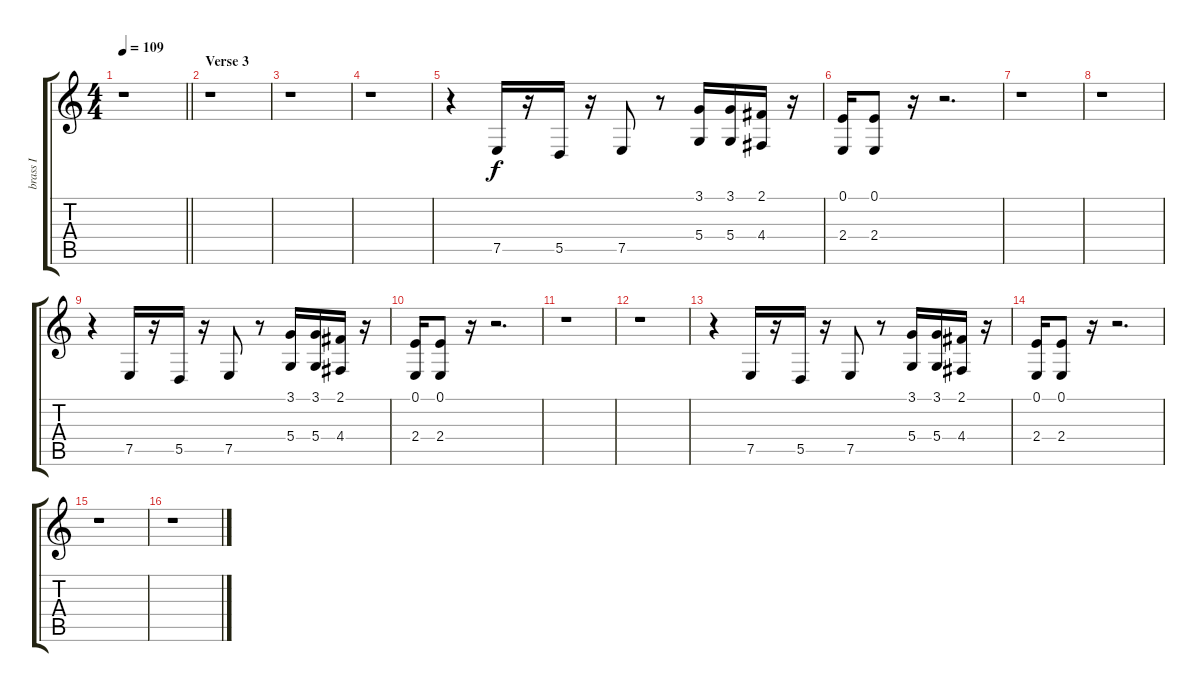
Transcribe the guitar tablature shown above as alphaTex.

\track ("brass I" "brass I") {instrument brasssection}
\staff {score tabs}
\tuning (E4 B3 G3 D3 A2 E2) {hide}
\ts (4 4)
\tempo 109
\clef g2
\barLineRight lightlight
\ks aminor
r.1{dy f} |
\section ("" "Verse 3")
r.1 |
r.1 |
r.1 |
r.4 7.5.16 r.16 5.5.16 r.16 7.5.8 r.8 (3.1 5.4).16 (3.1 5.4).16 (2.1 4.4).16 r.16 |
(0.1 2.4).16 (0.1 2.4).8 r.16 r.2{d} |
r.1 |
r.1 |
r.4 7.5.16 r.16 5.5.16 r.16 7.5.8 r.8 (3.1 5.4).16 (3.1 5.4).16 (2.1 4.4).16 r.16 |
(0.1 2.4).16 (0.1 2.4).8 r.16 r.2{d} |
r.1 |
r.1 |
r.4 7.5.16 r.16 5.5.16 r.16 7.5.8 r.8 (3.1 5.4).16 (3.1 5.4).16 (2.1 4.4).16 r.16 |
(0.1 2.4).16 (0.1 2.4).8 r.16 r.2{d} |
r.1 |
r.1
